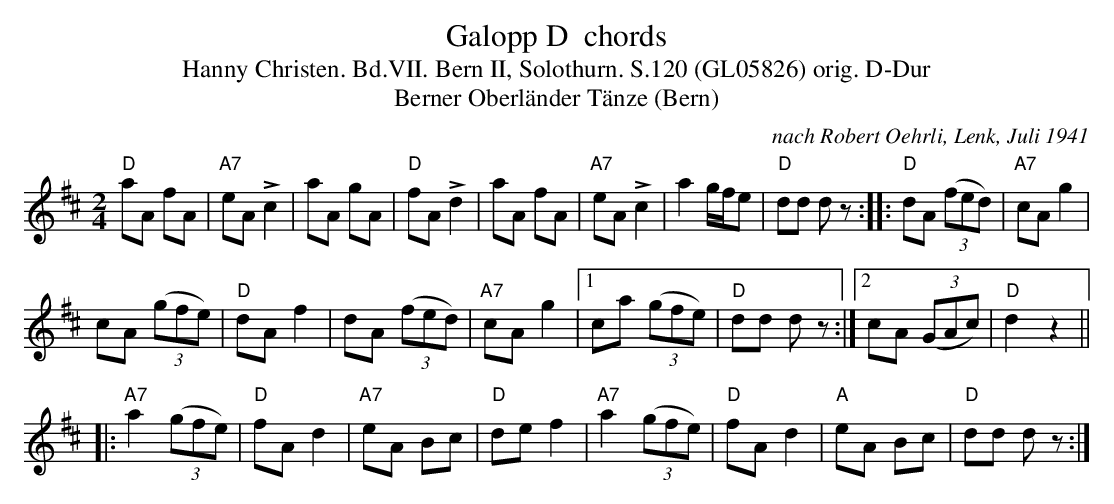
X:1
T: Galopp D  chords
T: Hanny Christen. Bd.VII. Bern II, Solothurn. S.120 (GL05826) orig. D-Dur
T: Berner Oberl\"ander T\"anze (Bern)
C: nach Robert Oehrli, Lenk, Juli 1941
M:2/4
L:1/8
K:D %%MIDI gchordon
"D"aA fA | "A7"eA +>+c2 | aA gA | "D"fA +>+d2 | aA fA | "A7"eA +>+c2 | a2 g/f/e | "D"dd dz :: "D"dA ((3fed) | "A7"cA g2 |
cA ((3gfe) | "D"dA f2 | dA ((3fed) | "A7"cA g2 |1 ca ((3gfe) | "D"dd dz :|2 cA ((3GAc) | "D"d2z2 ||
|: "A7"a2 ((3gfe) | "D"fA d2 | "A7"eA Bc | "D"de f2 | "A7"a2 ((3gfe) | "D"fA d2 | "A"eA Bc | "D"dd dz :|
